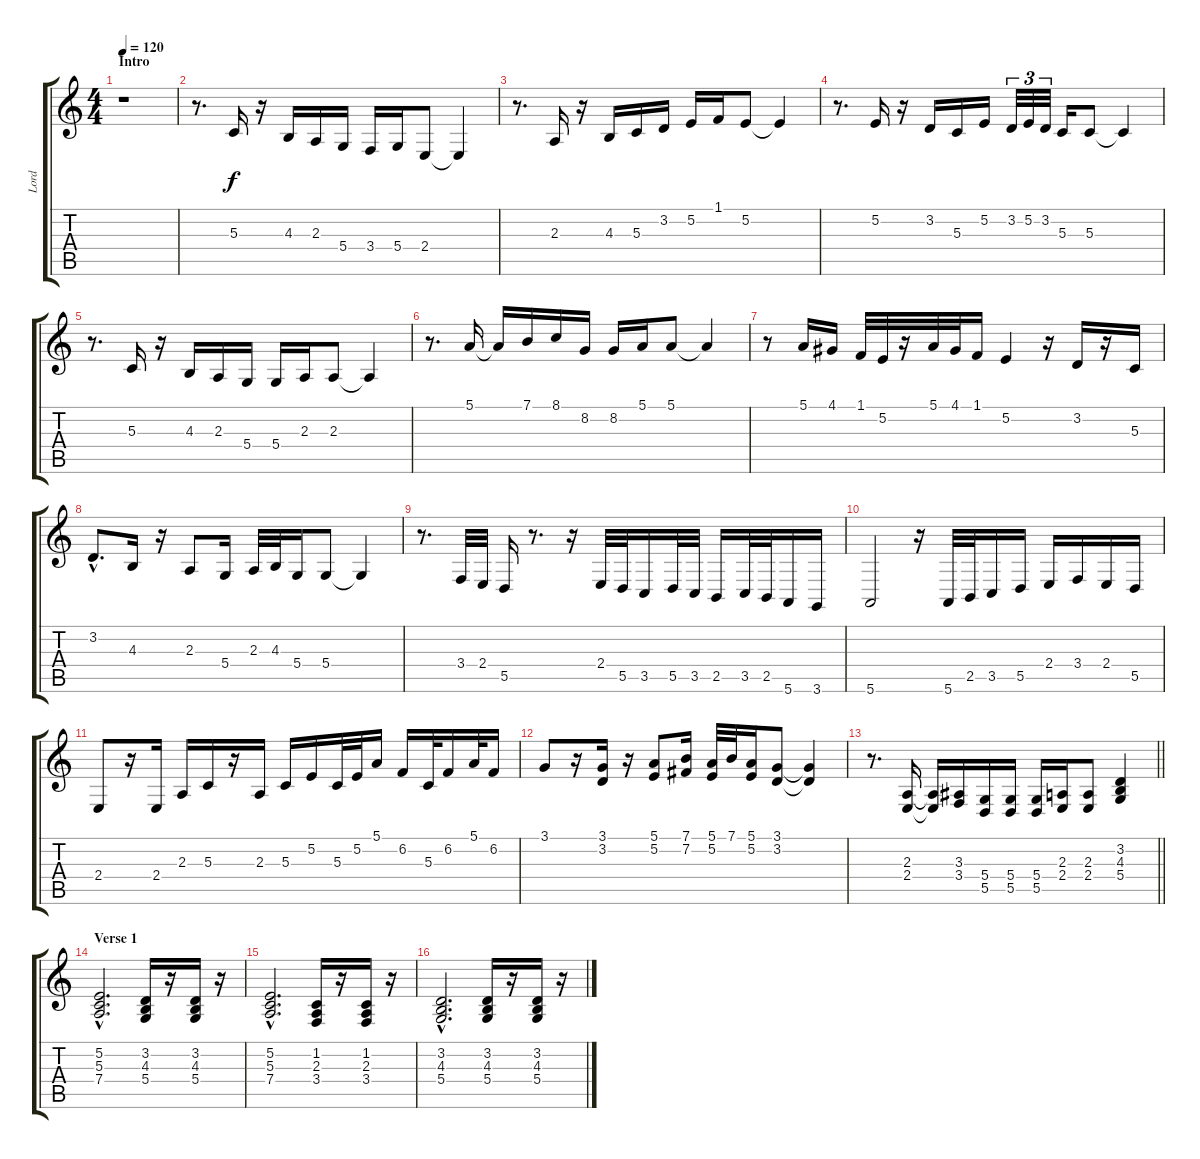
\track ("Lord" "Lord") {instrument marimba}
\staff {score tabs}
\tuning (E4 B3 G3 D3 A2 E2) {hide}
\ts (4 4)
\section ("" "Intro")
\tempo 120
\tempo 70
\tempo 120
\clef g2
\ks c
r.1{dy f instrument marimba} |
r.8{d} 5.3.16 r.16 4.3.16 2.3.16 5.4.16 3.4.16 5.4.16 2.4.8 2.4{t}.4 |
r.8{d} 2.3.16 r.16 4.3.16 5.3.16 3.2.16 5.2.16 1.1.16 5.2.8 5.2{t}.4 |
r.8{d} 5.2.16 r.16 3.2.16 5.3.16 5.2.16 3.2.32{tu (3 2)} 5.2.32{tu (3 2)} 3.2.32{tu (3 2)} 5.3.16 5.3.8 5.3{t}.4 |
r.8{d} 5.3.16 r.16 4.3.16 2.3.16 5.4.16 5.4.16 2.3.16 2.3.8 2.3{t}.4 |
r.8{d} 5.1.16 5.1{t}.16 7.1.16 8.1.16 8.2.16 8.2.16 5.1.16 5.1.8 5.1{t}.4 |
r.8 5.1.16 4.1.16 1.1.32 5.2.32 r.16 5.1.32 4.1.32 1.1.16 5.2.4 r.16 3.2.16 r.16 5.3.16 |
3.2{hac}.8{d} 4.3.16 r.16 2.3.8 5.4.16 2.3.32 4.3.32 5.4.16 5.4.8 5.4{t}.4 |
r.8{d} 3.4.32 2.4.32 5.5.16 r.8{d} r.16 2.4.32 5.5.32 3.5.16 5.5.32 3.5.32 2.5.16 3.5.32 2.5.32 5.6.16 3.6.16 |
5.6.2 r.16 5.6.32 2.5.32 3.5.16 5.5.16 2.4.16 3.4.16 2.4.16 5.5.16 |
2.4.8 r.16 2.4.16 2.3.16 5.3.16 r.16 2.3.16 5.3.16 5.2.16 5.3.32 5.2.32 5.1.16 6.2.16 5.3.32 6.2.16 5.1.32 6.2.16 |
3.1.8 r.16 (3.1 3.2).16 r.16 (5.1 5.2).8 (7.1 7.2).16 (5.1 5.2).32 7.1.32 (5.1 5.2).16 (3.1 3.2).8 (3.1{t} 3.2{t}).4 |
\barLineRight lightlight
r.8{d} (2.3 2.4).16 (2.3{t} 2.4{t}).16 (3.3 3.4).16 (5.4 5.5).16 (5.4 5.5).16 (5.4 5.5).16 (2.3 2.4).16 (2.3 2.4).8 (3.2 4.3 5.4).4 |
\section ("" "Verse 1")
(5.2{hac} 5.3{hac} 7.4{hac}).2{d} (3.2 4.3 5.4).16 r.16 (3.2 4.3 5.4).16 r.16 |
(5.2{hac} 5.3{hac} 7.4{hac}).2{d} (1.2 2.3 3.4).16 r.16 (1.2 2.3 3.4).16 r.16 |
(3.2{hac} 4.3{hac} 5.4{hac}).2{d} (3.2 4.3 5.4).16 r.16 (3.2 4.3 5.4).16 r.16
